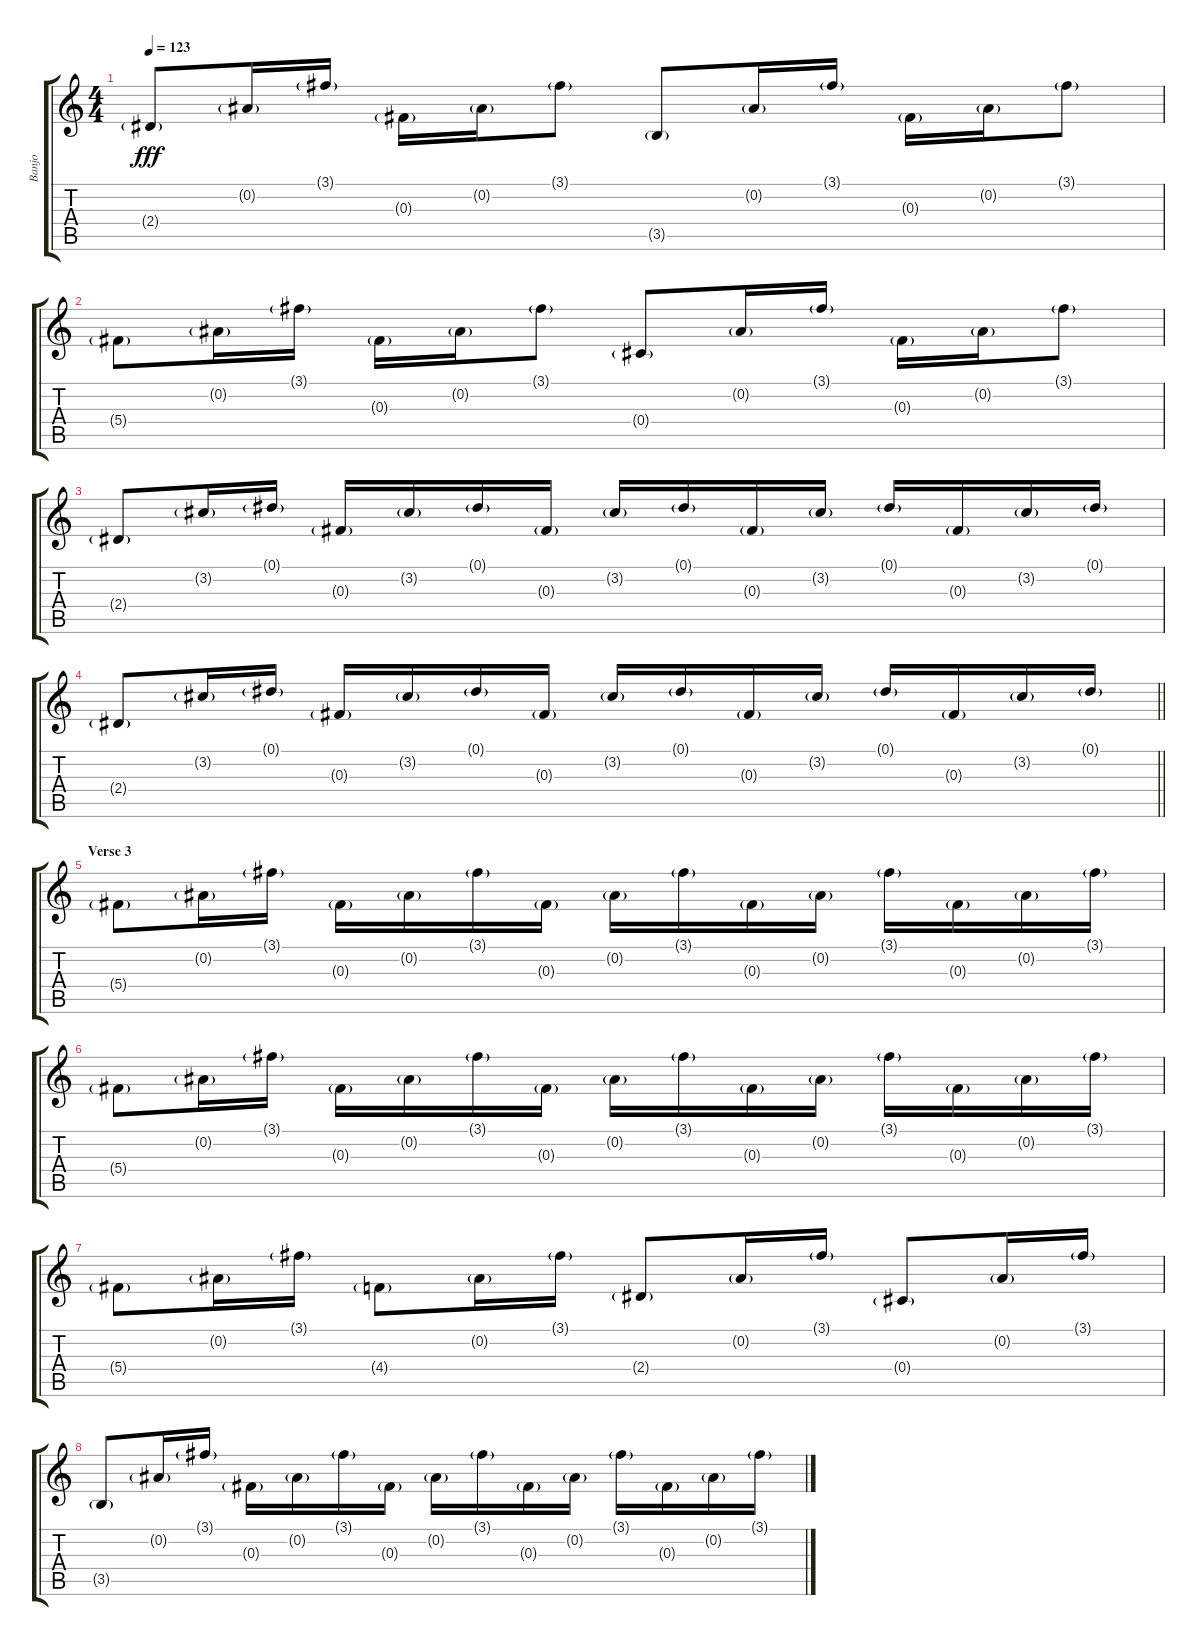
\track ("Banjo" "Banjo") {instrument banjo}
\staff {score tabs}
\tuning (Eb4 Bb3 Gb3 Db3 Ab2 Eb2) {hide}
\displaytranspose 12
\ts (4 4)
\tempo 123
\clef g2
\ks c
2.4{g}.8{dy fff} 0.2{g}.16 3.1{g}.16 0.3{g}.16 0.2{g}.16 3.1{g}.8 3.5{g}.8 0.2{g}.16 3.1{g}.16 0.3{g}.16 0.2{g}.16 3.1{g}.8 |
5.4{g}.8 0.2{g}.16 3.1{g}.16 0.3{g}.16 0.2{g}.16 3.1{g}.8 0.4{g}.8 0.2{g}.16 3.1{g}.16 0.3{g}.16 0.2{g}.16 3.1{g}.8 |
2.4{g}.8 3.2{g}.16 0.1{g}.16 0.3{g}.16 3.2{g}.16 0.1{g}.16 0.3{g}.16 3.2{g}.16 0.1{g}.16 0.3{g}.16 3.2{g}.16 0.1{g}.16 0.3{g}.16 3.2{g}.16 0.1{g}.16 |
\barLineRight lightlight
2.4{g}.8 3.2{g}.16 0.1{g}.16 0.3{g}.16 3.2{g}.16 0.1{g}.16 0.3{g}.16 3.2{g}.16 0.1{g}.16 0.3{g}.16 3.2{g}.16 0.1{g}.16 0.3{g}.16 3.2{g}.16 0.1{g}.16 |
\section ("" "Verse 3")
5.4{g}.8 0.2{g}.16 3.1{g}.16 0.3{g}.16 0.2{g}.16 3.1{g}.16 0.3{g}.16 0.2{g}.16 3.1{g}.16 0.3{g}.16 0.2{g}.16 3.1{g}.16 0.3{g}.16 0.2{g}.16 3.1{g}.16 |
5.4{g}.8 0.2{g}.16 3.1{g}.16 0.3{g}.16 0.2{g}.16 3.1{g}.16 0.3{g}.16 0.2{g}.16 3.1{g}.16 0.3{g}.16 0.2{g}.16 3.1{g}.16 0.3{g}.16 0.2{g}.16 3.1{g}.16 |
5.4{g}.8 0.2{g}.16 3.1{g}.16 4.4{g}.8 0.2{g}.16 3.1{g}.16 2.4{g}.8 0.2{g}.16 3.1{g}.16 0.4{g}.8 0.2{g}.16 3.1{g}.16 |
3.5{g}.8 0.2{g}.16 3.1{g}.16 0.3{g}.16 0.2{g}.16 3.1{g}.16 0.3{g}.16 0.2{g}.16 3.1{g}.16 0.3{g}.16 0.2{g}.16 3.1{g}.16 0.3{g}.16 0.2{g}.16 3.1{g}.16
